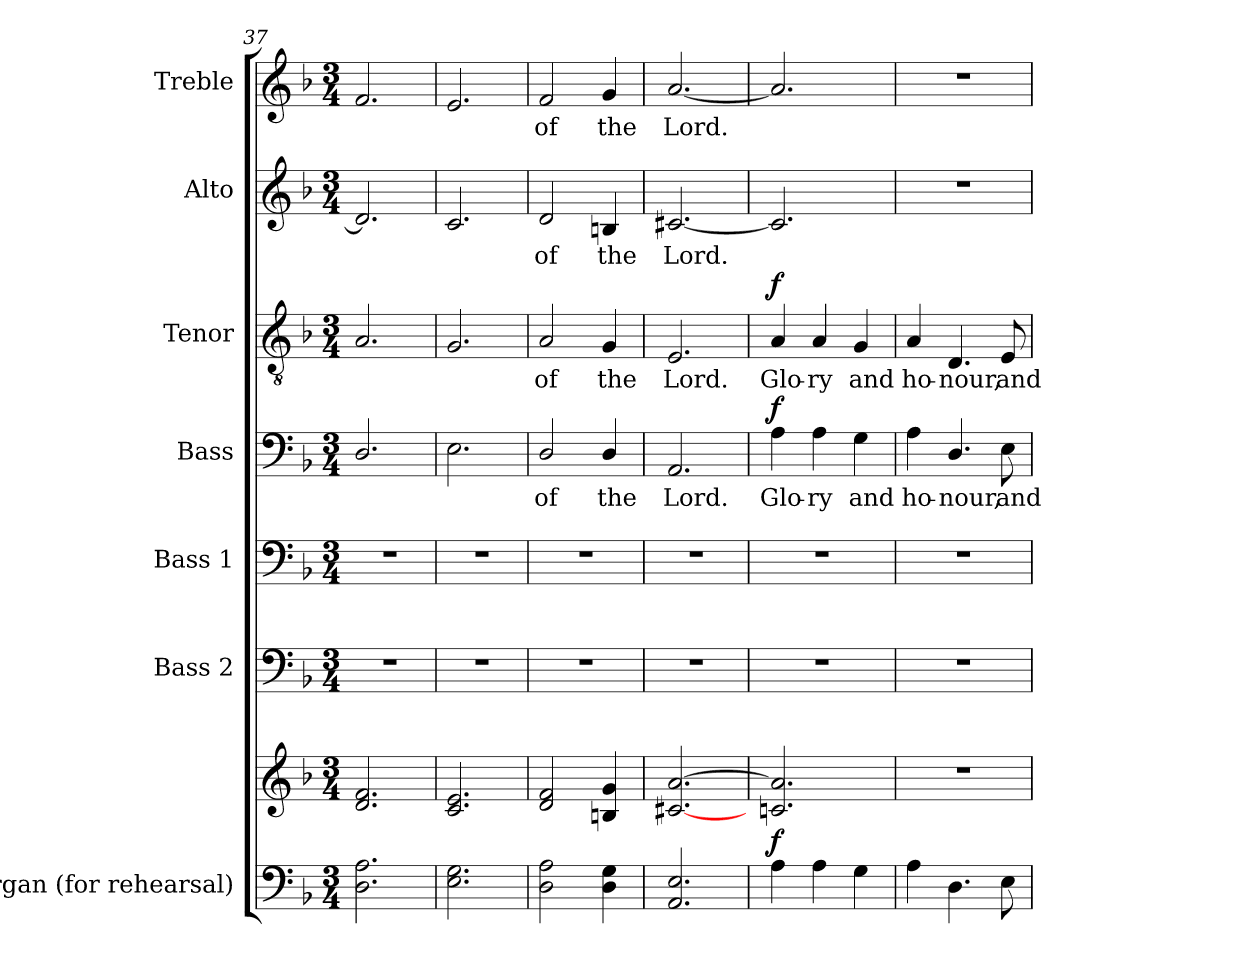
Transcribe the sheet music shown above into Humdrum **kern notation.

**kern	**kern	**dynam	**kern	**kern	**kern	**text	**dynam	**kern	**text	**dynam	**kern	**text	**kern	**text
*part7	*part7	*part7	*part6	*part5	*part4	*part4	*part4	*part3	*part3	*part3	*part2	*part2	*part1	*part1
*staff8	*staff7	*staff7/8	*staff6	*staff5	*staff4	*staff4	*staff4	*staff3	*staff3	*staff3	*staff2	*staff2	*staff1	*staff1
*I"Organ (for rehearsal)	*	*	*I"Bass 2	*I"Bass 1	*I"Bass	*	*	*I"Tenor	*	*	*I"Alto	*	*I"Treble	*
*	*	*	*I'B. 2	*I'B. 1	*I'B.	*	*	*I'T.	*	*	*I'A.	*	*I'Tr.	*
*clefF4	*clefG2	*	*clefF4	*clefF4	*clefF4	*	*	*clefGv2	*	*	*clefG2	*	*clefG2	*
*	*	*	*	*	*	*	*	*ITrd7c12	*	*	*	*	*	*
*k[b-]	*k[b-]	*	*k[b-]	*k[b-]	*k[b-]	*	*	*k[b-]	*	*	*k[b-]	*	*k[b-]	*
*F:	*F:	*	*F:	*F:	*F:	*	*	*F:	*	*	*F:	*	*F:	*
*M3/4	*M3/4	*	*M3/4	*M3/4	*M3/4	*	*	*M3/4	*	*	*M3/4	*	*M3/4	*
=37	=37	=37	=37	=37	=37	=37	=37	=37	=37	=37	=37	=37	=37	=37
!	!	!	!LO:N:vis=1	!LO:N:vis=1	!	!	!	!	!	!	!	!	!	!
2.Di\ 2.Ai	2.di/ 2.fi	.	2.r	2.r	2.Di/	.	.	2.AAi/	.	.	2.di/]	.	2.fi/	.
=38	=38	=38	=38	=38	=38	=38	=38	=38	=38	=38	=38	=38	=38	=38
!	!	!	!LO:N:vis=1	!LO:N:vis=1	!	!	!	!	!	!	!	!	!	!
2.Ei\ 2.Gi	2.ci/ 2.ei	.	2.r	2.r	2.Ei\	.	.	2.GGi/	.	.	2.ci/	.	2.ei/	.
=39	=39	=39	=39	=39	=39	=39	=39	=39	=39	=39	=39	=39	=39	=39
!	!	!	!LO:N:vis=1	!LO:N:vis=1	!	!	!	!	!	!	!	!	!	!
!	!	!	!	!	!	!LO:LY:b:color=#000000	!	!	!	!	!	!	!	!
!	!	!	!	!	!	!	!	!	!LO:LY:b:color=#000000	!	!	!	!	!
!	!	!	!	!	!	!	!	!	!	!	!	!LO:LY:b:color=#000000	!	!
!	!	!	!	!	!	!	!	!	!	!	!	!	!	!LO:LY:b:color=#000000
2Di\ 2Ai	2di/ 2fi	.	2.r	2.r	2Di/	of	.	2AAi/	of	.	2di/	of	2fi/	of
!	!	!	!	!	!	!LO:LY:b:color=#000000	!	!	!	!	!	!	!	!
!	!	!	!	!	!	!	!	!	!LO:LY:b:color=#000000	!	!	!	!	!
!	!	!	!	!	!	!	!	!	!	!	!	!LO:LY:b:color=#000000	!	!
!	!	!	!	!	!	!	!	!	!	!	!	!	!	!LO:LY:b:color=#000000
4Di\ 4Gi	4Bni/ 4gi	.	.	.	4Di/	the	.	4GGi/	the	.	4Bni/	the	4gi/	the
!!LO:LB:g=z
=40	=40	=40	=40	=40	=40	=40	=40	=40	=40	=40	=40	=40	=40	=40
!	!	!	!LO:N:vis=1	!LO:N:vis=1	!	!	!	!	!	!	!	!	!	!
!	!	!	!	!	!	!LO:LY:b:color=#000000	!	!	!	!	!	!	!	!
!	!	!	!	!	!	!	!	!	!LO:LY:b:color=#000000	!	!	!	!	!
!	!	!	!	!	!	!	!	!	!	!	!	!LO:LY:b:color=#000000	!	!
!	!	!	!	!	!	!	!	!	!	!	!	!	!	!LO:LY:b:color=#000000
2.AAi/ 2.Ei	[2.c#Xi/ [2.ai	.	2.r	2.r	2.AAi/	Lord.	.	2.EEi/	Lord.	.	[2.c#Xi/	Lord.	[2.ai/	Lord.
=41	=41	=41	=41	=41	=41	=41	=41	=41	=41	=41	=41	=41	=41	=41
!	!	!	!LO:N:vis=1	!LO:N:vis=1	!	!	!	!	!	!	!	!	!	!
!	!	!	!	!	!	!LO:LY:b:color=#000000	!	!	!	!	!	!	!	!
!	!	!	!	!	!	!	!	!	!LO:LY:b:color=#000000	!	!	!	!	!
4Ai\	2.cni/ 2.ai]	f	2.r	2.r	4Ai\	Glo-	f	4AAi/	Glo-	f	2.c#i/]	.	2.ai/]	.
!	!	!	!	!	!	!LO:LY:b:color=#000000	!	!	!	!	!	!	!	!
!	!	!	!	!	!	!	!	!	!LO:LY:b:color=#000000	!	!	!	!	!
4Ai\	.	.	.	.	4Ai\	-ry	.	4AAi/	-ry	.	.	.	.	.
!	!	!	!	!	!	!LO:LY:b:color=#000000	!	!	!	!	!	!	!	!
!	!	!	!	!	!	!	!	!	!LO:LY:b:color=#000000	!	!	!	!	!
4Gi\	.	.	.	.	4Gi\	and	.	4GGi/	and	.	.	.	.	.
=42	=42	=42	=42	=42	=42	=42	=42	=42	=42	=42	=42	=42	=42	=42
!	!LO:N:vis=1	!	!LO:N:vis=1	!LO:N:vis=1	!	!	!	!	!	!	!	!	!	!
!	!	!	!	!	!	!LO:LY:b:color=#000000	!	!	!	!	!	!	!	!
!	!	!	!	!	!	!	!	!	!LO:LY:b:color=#000000	!	!LO:N:vis=1	!	!LO:N:vis=1	!
4Ai\	2.r	.	2.r	2.r	4Ai\	ho-	.	4AAi/	ho-	.	2.r	.	2.r	.
!	!	!	!	!	!	!LO:LY:b:color=#000000	!	!	!	!	!	!	!	!
!	!	!	!	!	!	!	!	!	!LO:LY:b:color=#000000	!	!	!	!	!
4.Di\	.	.	.	.	4.Di/	-nour,	.	4.DDi/	-nour,	.	.	.	.	.
!	!	!	!	!	!	!LO:LY:b:color=#000000	!	!	!	!	!	!	!	!
!	!	!	!	!	!	!	!	!	!LO:LY:b:color=#000000	!	!	!	!	!
8Ei\	.	.	.	.	8Ei\	and	.	8EEi/	and	.	.	.	.	.
=	=	=	=	=	=	=	=	=	=	=	=	=	=	=
*-	*-	*-	*-	*-	*-	*-	*-	*-	*-	*-	*-	*-	*-	*-
